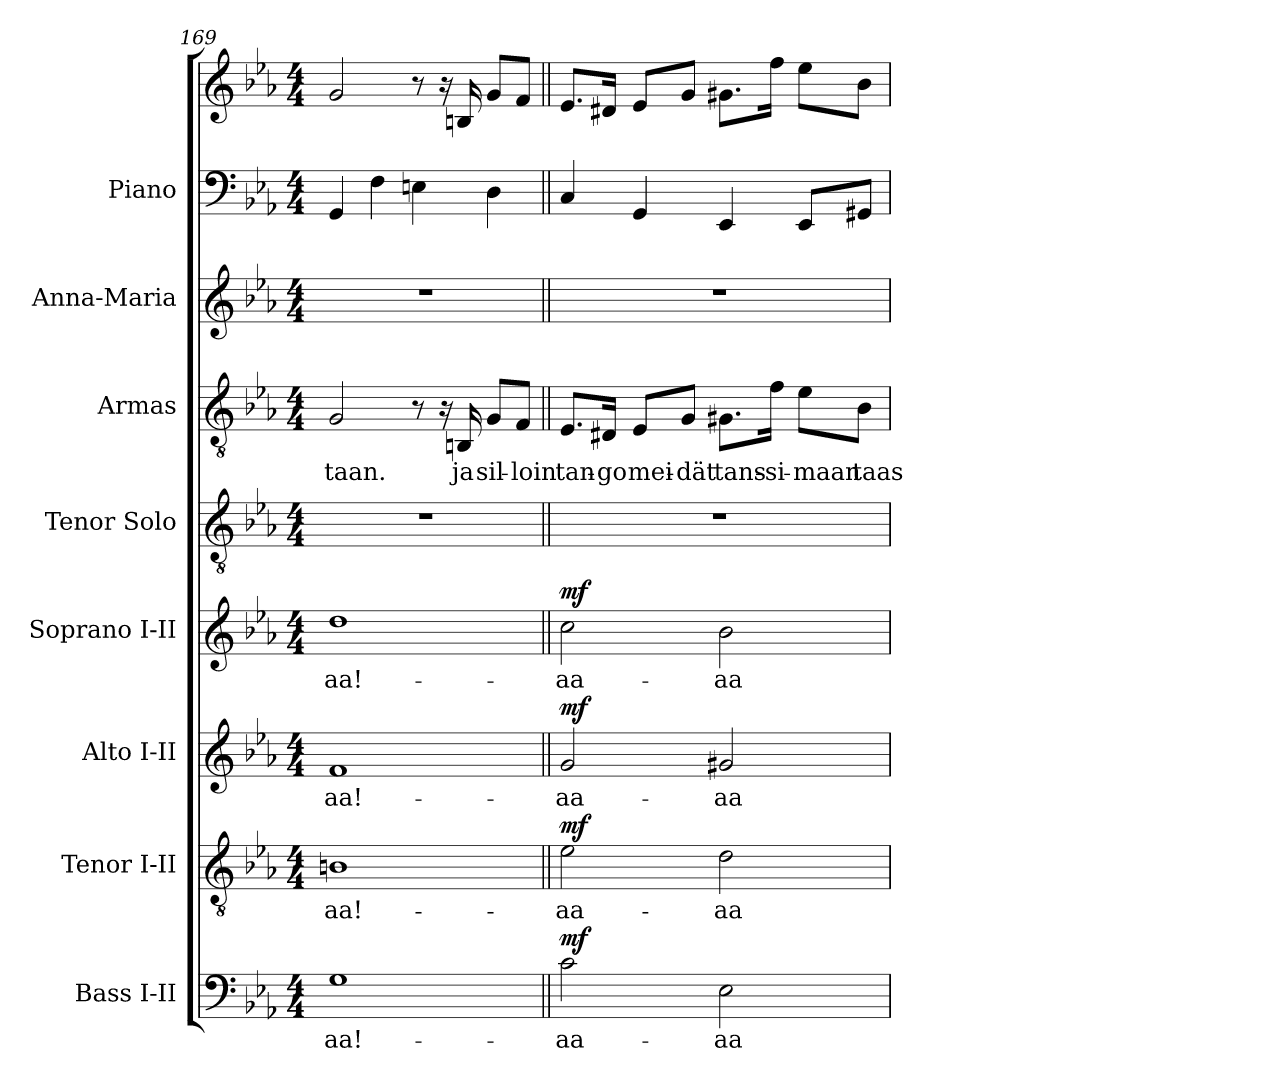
**kern	**text	**dynam	**kern	**text	**dynam	**kern	**text	**dynam	**kern	**text	**dynam	**kern	**kern	**text	**kern	**kern	**kern
*part8	*part8	*part8	*part7	*part7	*part7	*part6	*part6	*part6	*part5	*part5	*part5	*part4	*part3	*part3	*part2	*part1	*part1
*staff9	*staff9	*staff9	*staff8	*staff8	*staff8	*staff7	*staff7	*staff7	*staff6	*staff6	*staff6	*staff5	*staff4	*staff4	*staff3	*staff2	*staff1
*I"Bass I-II	*	*	*I"Tenor I-II	*	*	*I"Alto I-II	*	*	*I"Soprano I-II	*	*	*I"Tenor Solo	*I"Armas	*	*I"Anna-Maria	*I"Piano	*
*I'B.	*	*	*I'T.	*	*	*I'A.	*	*	*I'S.	*	*	*I'T. Solo	*I'Armas	*	*I'A-M	*I'Pno.	*
!!LO:PB:g=z
*clefF4	*	*	*clefGv2	*	*	*clefG2	*	*	*clefG2	*	*	*clefGv2	*clefGv2	*	*clefG2	*clefF4	*clefG2
*	*	*	*ITrd7c12	*	*	*	*	*	*	*	*	*ITrd7c12	*ITrd7c12	*	*	*	*
*k[b-e-a-]	*	*	*k[b-e-a-]	*	*	*k[b-e-a-]	*	*	*k[b-e-a-]	*	*	*k[b-e-a-]	*k[b-e-a-]	*	*k[b-e-a-]	*k[b-e-a-]	*k[b-e-a-]
*E-:	*	*	*E-:	*	*	*E-:	*	*	*E-:	*	*	*E-:	*E-:	*	*E-:	*E-:	*E-:
*M4/4	*	*	*M4/4	*	*	*M4/4	*	*	*M4/4	*	*	*M4/4	*M4/4	*	*M4/4	*M4/4	*M4/4
=169	=169	=169	=169	=169	=169	=169	=169	=169	=169	=169	=169	=169	=169	=169	=169	=169	=169
!	!LO:LY:b:color=#000000	!	!	!	!	!	!	!	!	!	!	!	!	!	!	!	!
!	!	!	!	!LO:LY:b:color=#000000	!	!	!	!	!	!	!	!	!	!	!	!	!
!	!	!	!	!	!	!	!LO:LY:b:color=#000000	!	!	!	!	!	!	!	!	!	!
!	!	!	!	!	!	!	!	!	!	!LO:LY:b:color=#000000	!	!	!	!	!	!	!
!	!	!	!	!	!	!	!	!	!	!	!	!	!	!LO:LY:b:color=#000000	!	!	!
1Gi	-aa!-	.	1BBni	-aa!-	.	1fi	-aa!-	.	1ddi	-aa!-	.	1r	2GGi/	-taan.	1r	4GGi/	2gi/
.	.	.	.	.	.	.	.	.	.	.	.	.	.	.	.	4Fi\	.
.	.	.	.	.	.	.	.	.	.	.	.	.	8r	.	.	4Eni\	8r
.	.	.	.	.	.	.	.	.	.	.	.	.	16r	.	.	.	16r
!	!	!	!	!	!	!	!	!	!	!	!	!	!	!LO:LY:b:color=#000000	!	!	!
.	.	.	.	.	.	.	.	.	.	.	.	.	16BBBni/	ja	.	.	16Bni/
!	!	!	!	!	!	!	!	!	!	!	!	!	!	!LO:LY:b:color=#000000	!	!	!
.	.	.	.	.	.	.	.	.	.	.	.	.	8GGi/L	sil-	.	4Di\	8gi/L
!	!	!	!	!	!	!	!	!	!	!	!	!	!	!LO:LY:b:color=#000000	!	!	!
.	.	.	.	.	.	.	.	.	.	.	.	.	8FFi/J	-loin	.	.	8fi/J
=170||	=170||	=170||	=170||	=170||	=170||	=170||	=170||	=170||	=170||	=170||	=170||	=170||	=170||	=170||	=170||	=170||	=170||
*k[]	*	*	*k[]	*	*	*k[]	*	*	*k[]	*	*	*k[]	*k[]	*	*k[]	*k[]	*k[]
*C:	*	*	*C:	*	*	*C:	*	*	*C:	*	*	*C:	*C:	*	*C:	*C:	*C:
!	!LO:LY:b:color=#000000	!	!	!	!	!	!	!	!	!	!	!	!	!	!	!	!
!	!	!	!	!LO:LY:b:color=#000000	!	!	!	!	!	!	!	!	!	!	!	!	!
!	!	!	!	!	!	!	!LO:LY:b:color=#000000	!	!	!	!	!	!	!	!	!	!
!	!	!	!	!	!	!	!	!	!	!LO:LY:b:color=#000000	!	!	!	!	!	!	!
*	*	*	*	*	*	*	*	*	*	*	*	*	*	*	*	*	*MM102
!	!	!	!	!	!	!	!	!	!	!	!	!	!	!LO:LY:b:color=#000000	!	!	!
2ci\	-aa-	mf	2Ei\	-aa-	mf	2gi/	-aa-	mf	2cci\	-aa-	mf	1r	8.EEi/L	tan-	1r	4Ci/	8.ei/L
!	!	!	!	!	!	!	!	!	!	!	!	!	!	!LO:LY:b:color=#000000	!	!	!
.	.	.	.	.	.	.	.	.	.	.	.	.	16DD#Xi/Jk	-go	.	.	16d#Xi/Jk
!	!	!	!	!	!	!	!	!	!	!	!	!	!	!LO:LY:b:color=#000000	!	!	!
.	.	.	.	.	.	.	.	.	.	.	.	.	8EEi/L	mei-	.	4GGi/	8ei/L
!	!	!	!	!	!	!	!	!	!	!	!	!	!	!LO:LY:b:color=#000000	!	!	!
.	.	.	.	.	.	.	.	.	.	.	.	.	8GGi/J	-dät	.	.	8gi/J
!	!LO:LY:b:color=#000000	!	!	!	!	!	!	!	!	!	!	!	!	!	!	!	!
!	!	!	!	!LO:LY:b:color=#000000	!	!	!	!	!	!	!	!	!	!	!	!	!
!	!	!	!	!	!	!	!LO:LY:b:color=#000000	!	!	!	!	!	!	!	!	!	!
!	!	!	!	!	!	!	!	!	!	!LO:LY:b:color=#000000	!	!	!	!	!	!	!
!	!	!	!	!	!	!	!	!	!	!	!	!	!	!LO:LY:b:color=#000000	!	!	!
2Ei\	-aa-	.	2Di\	-aa-	.	2g#Xi/	-aa-	.	2bi\	-aa-	.	.	8.GG#Xi\L	tans-	.	4EEi/	8.g#Xi\L
!	!	!	!	!	!	!	!	!	!	!	!	!	!	!LO:LY:b:color=#000000	!	!	!
.	.	.	.	.	.	.	.	.	.	.	.	.	16Fi\Jk	si-	.	.	16ffi\Jk
!	!	!	!	!	!	!	!	!	!	!	!	!	!	!LO:LY:b:color=#000000	!	!	!
.	.	.	.	.	.	.	.	.	.	.	.	.	8Ei\L	-maan	.	8EEi/L	8eei\L
!	!	!	!	!	!	!	!	!	!	!	!	!	!	!LO:LY:b:color=#000000	!	!	!
.	.	.	.	.	.	.	.	.	.	.	.	.	8BBi\J	taas	.	8GG#Xi/J	8bi\J
=	=	=	=	=	=	=	=	=	=	=	=	=	=	=	=	=	=
*-	*-	*-	*-	*-	*-	*-	*-	*-	*-	*-	*-	*-	*-	*-	*-	*-	*-
